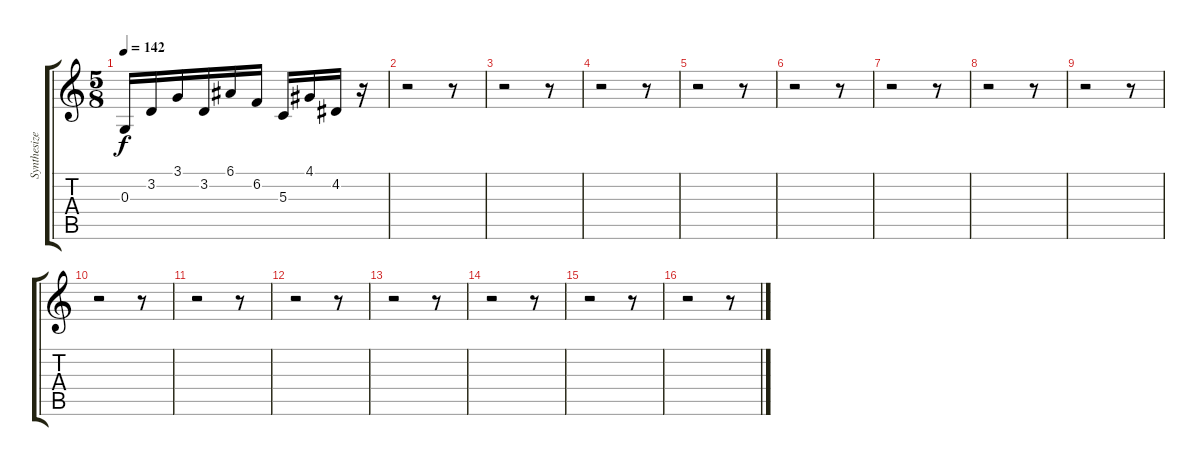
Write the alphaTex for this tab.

\track ("Synthesizer2(Sequence2)             " "Synthesize") {instrument lead2sawtooth}
\staff {score tabs}
\tuning (E4 B3 G3 D3 A2 E2) {hide}
\ts (5 8)
\tempo 142
\clef g2
\ks c
0.3.16{dy f} 3.2.16 3.1.16 3.2.16 6.1.16 6.2.16 5.3.16 4.1.16 4.2.16 r.16 |
r.2 r.8 |
r.2 r.8 |
r.2 r.8 |
r.2 r.8 |
r.2 r.8 |
r.2 r.8 |
r.2 r.8 |
r.2 r.8 |
r.2 r.8 |
r.2 r.8 |
r.2 r.8 |
r.2 r.8 |
r.2 r.8 |
r.2 r.8 |
r.2 r.8
